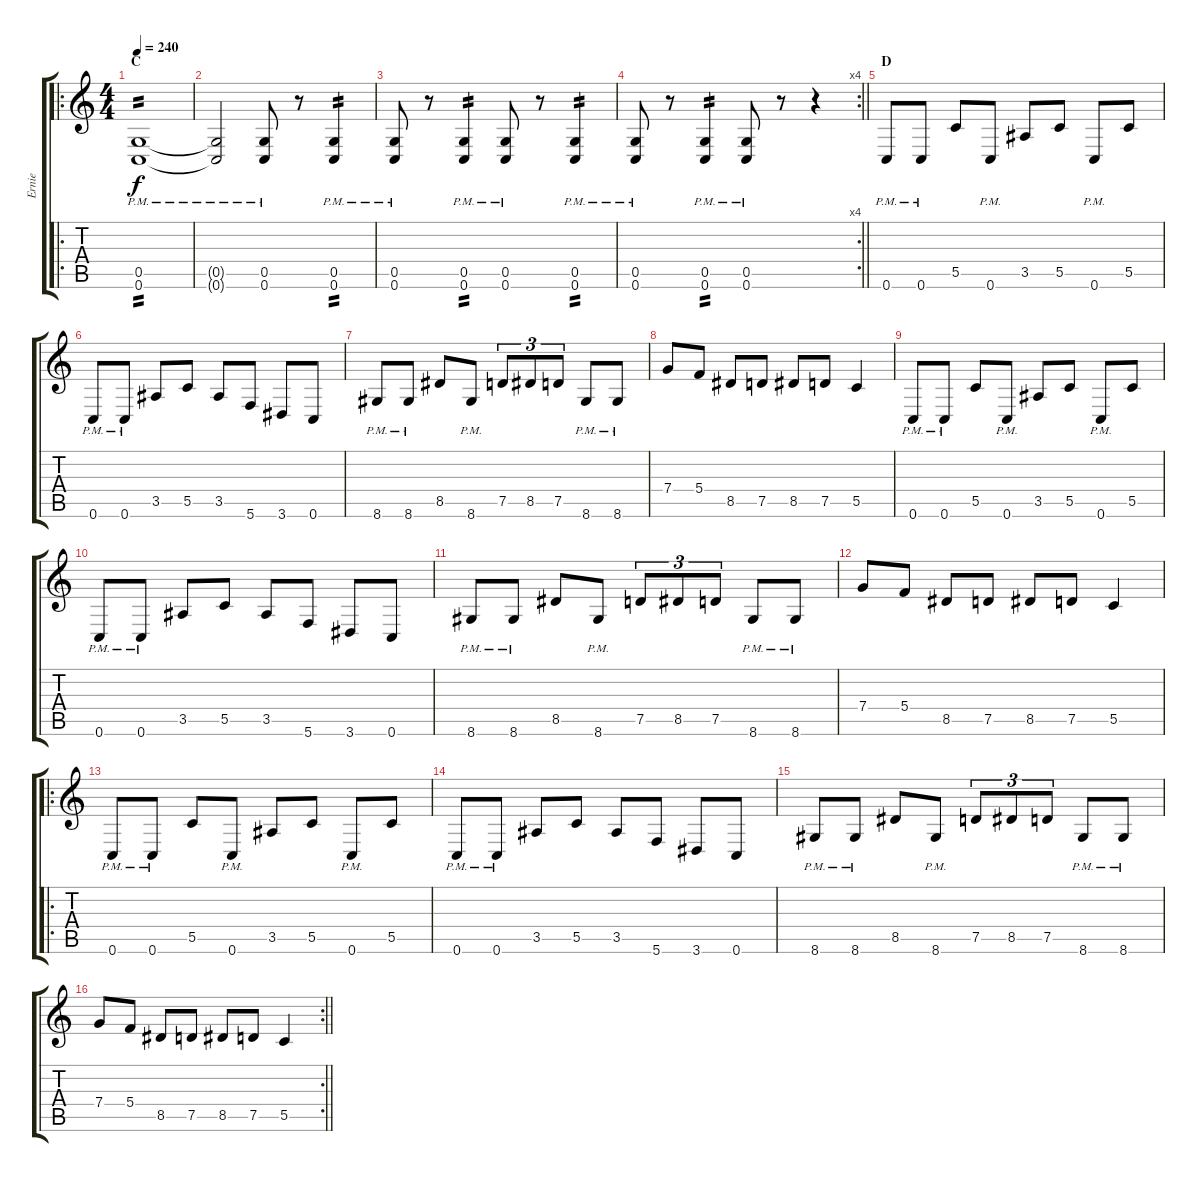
\track ("Ernie" "Ernie") {instrument distortionguitar}
\staff {score tabs}
\tuning (D4 A3 F3 C3 G2 C2) {hide}
\ro
\ts (4 4)
\section ("" "C")
\tempo 240
\clef g2
\ks c
(0.5{pm} 0.6{pm}).1{tp 2 dy f} |
(0.5{pm t} 0.6{pm t}).2 (0.5{pm} 0.6{pm}).8 r.8 (0.5{pm} 0.6{pm}).4{tp 2} |
(0.5{pm} 0.6{pm}).8 r.8 (0.5{pm} 0.6{pm}).4{tp 2} (0.5{pm} 0.6{pm}).8 r.8 (0.5{pm} 0.6{pm}).4{tp 2} |
\rc 4
\barLineRight lightlight
(0.5{pm} 0.6{pm}).8 r.8 (0.5{pm} 0.6{pm}).4{tp 2} (0.5{pm} 0.6{pm}).8 r.8 r.4 |
\section ("" "D")
0.6{pm}.8 0.6{pm}.8 5.5.8 0.6{pm}.8 3.5.8 5.5.8 0.6{pm}.8 5.5.8 |
0.6{pm}.8 0.6{pm}.8 3.5.8 5.5.8 3.5.8 5.6.8 3.6.8 0.6.8 |
8.6{pm}.8 8.6{pm}.8 8.5.8 8.6{pm}.8 7.5.8{tu (3 2)} 8.5.8{tu (3 2)} 7.5.8{tu (3 2)} 8.6{pm}.8 8.6{pm}.8 |
7.4.8 5.4.8 8.5.8 7.5.8 8.5.8 7.5.8 5.5.4 |
0.6{pm}.8 0.6{pm}.8 5.5.8 0.6{pm}.8 3.5.8 5.5.8 0.6{pm}.8 5.5.8 |
0.6{pm}.8 0.6{pm}.8 3.5.8 5.5.8 3.5.8 5.6.8 3.6.8 0.6.8 |
8.6{pm}.8 8.6{pm}.8 8.5.8 8.6{pm}.8 7.5.8{tu (3 2)} 8.5.8{tu (3 2)} 7.5.8{tu (3 2)} 8.6{pm}.8 8.6{pm}.8 |
7.4.8 5.4.8 8.5.8 7.5.8 8.5.8 7.5.8 5.5.4 |
\ro
0.6{pm}.8 0.6{pm}.8 5.5.8 0.6{pm}.8 3.5.8 5.5.8 0.6{pm}.8 5.5.8 |
0.6{pm}.8 0.6{pm}.8 3.5.8 5.5.8 3.5.8 5.6.8 3.6.8 0.6.8 |
8.6{pm}.8 8.6{pm}.8 8.5.8 8.6{pm}.8 7.5.8{tu (3 2)} 8.5.8{tu (3 2)} 7.5.8{tu (3 2)} 8.6{pm}.8 8.6{pm}.8 |
\rc 2
\barLineRight lightlight
7.4.8 5.4.8 8.5.8 7.5.8 8.5.8 7.5.8 5.5.4
